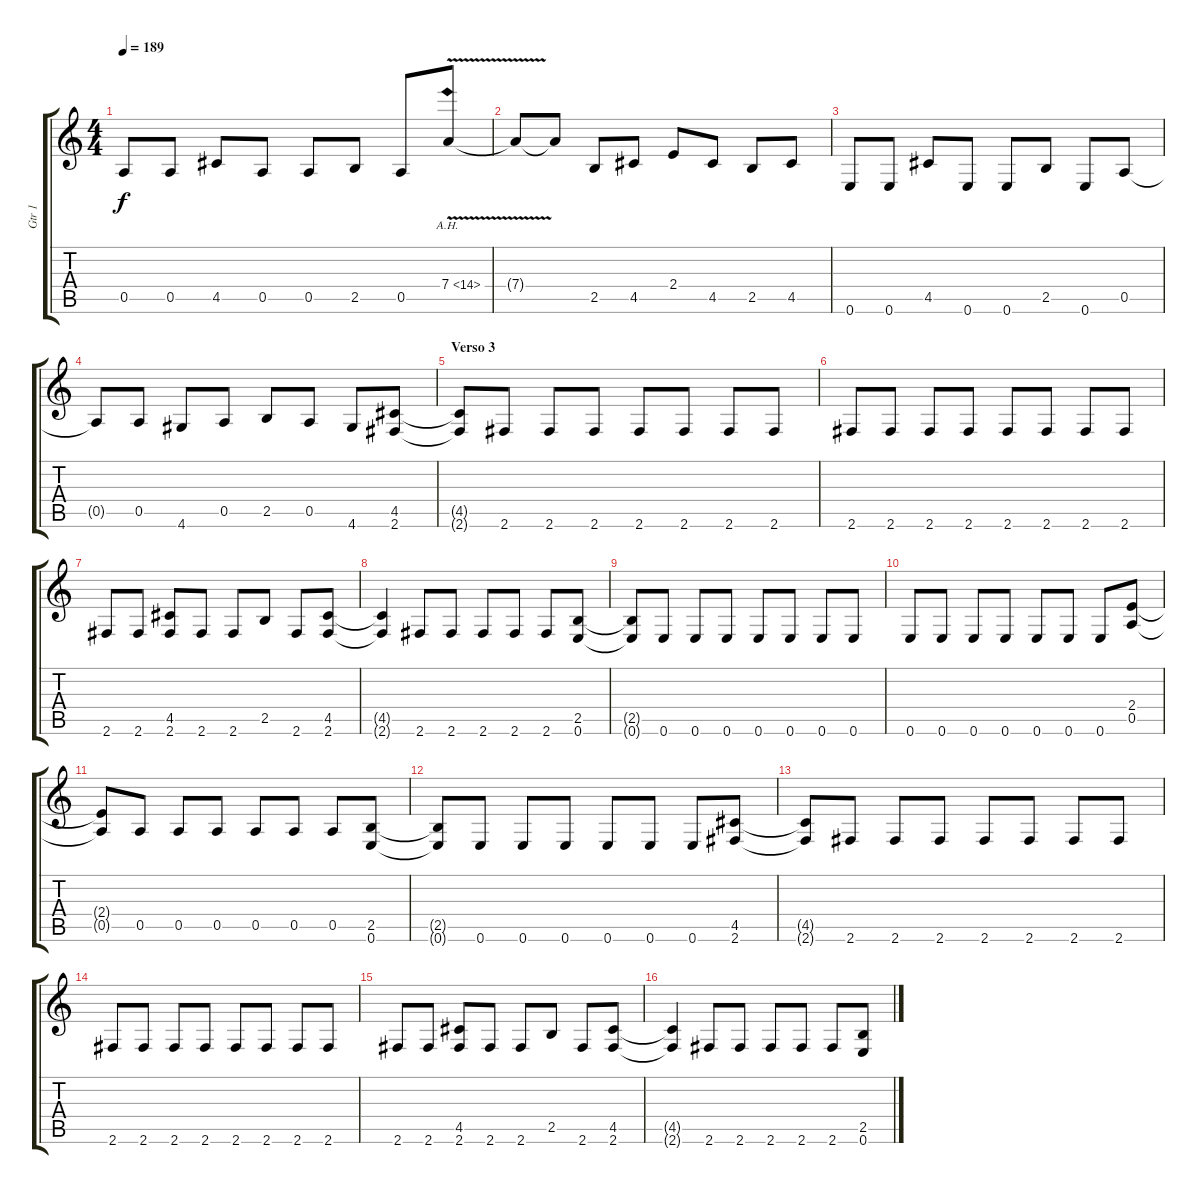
\track ("Gtr 1" "Gtr 1") {instrument distortionguitar}
\staff {score tabs}
\tuning (E4 B3 G3 D3 A2 E2) {hide}
\ts (4 4)
\tempo 189
\clef g2
\ks c
0.5.8{dy f} 0.5.8 4.5.8 0.5.8 0.5.8 2.5.8 0.5.8 7.4{ah 7 v}.8 |
7.4{t}.8 7.4{t}.8 2.5.8 4.5.8 2.4.8 4.5.8 2.5.8 4.5.8 |
0.6.8 0.6.8 4.5.8 0.6.8 0.6.8 2.5.8 0.6.8 0.5.8 |
0.5{t}.8 0.5.8 4.6.8 0.5.8 2.5.8 0.5.8 4.6.8 (4.5 2.6).8 |
\section ("" "Verso 3")
(4.5{t} 2.6{t}).8 2.6.8 2.6.8 2.6.8 2.6.8 2.6.8 2.6.8 2.6.8 |
2.6.8 2.6.8 2.6.8 2.6.8 2.6.8 2.6.8 2.6.8 2.6.8 |
2.6.8 2.6.8 (4.5 2.6).8 2.6.8 2.6.8 2.5.8 2.6.8 (4.5 2.6).8 |
(4.5{t} 2.6{t}).4 2.6.8 2.6.8 2.6.8 2.6.8 2.6.8 (2.5 0.6).8 |
(2.5{t} 0.6{t}).8 0.6.8 0.6.8 0.6.8 0.6.8 0.6.8 0.6.8 0.6.8 |
0.6.8 0.6.8 0.6.8 0.6.8 0.6.8 0.6.8 0.6.8 (2.4 0.5).8 |
(2.4{t} 0.5{t}).8 0.5.8 0.5.8 0.5.8 0.5.8 0.5.8 0.5.8 (2.5 0.6).8 |
(2.5{t} 0.6{t}).8 0.6.8 0.6.8 0.6.8 0.6.8 0.6.8 0.6.8 (4.5 2.6).8 |
(4.5{t} 2.6{t}).8 2.6.8 2.6.8 2.6.8 2.6.8 2.6.8 2.6.8 2.6.8 |
2.6.8 2.6.8 2.6.8 2.6.8 2.6.8 2.6.8 2.6.8 2.6.8 |
2.6.8 2.6.8 (4.5 2.6).8 2.6.8 2.6.8 2.5.8 2.6.8 (4.5 2.6).8 |
(4.5{t} 2.6{t}).4 2.6.8 2.6.8 2.6.8 2.6.8 2.6.8 (2.5 0.6).8
